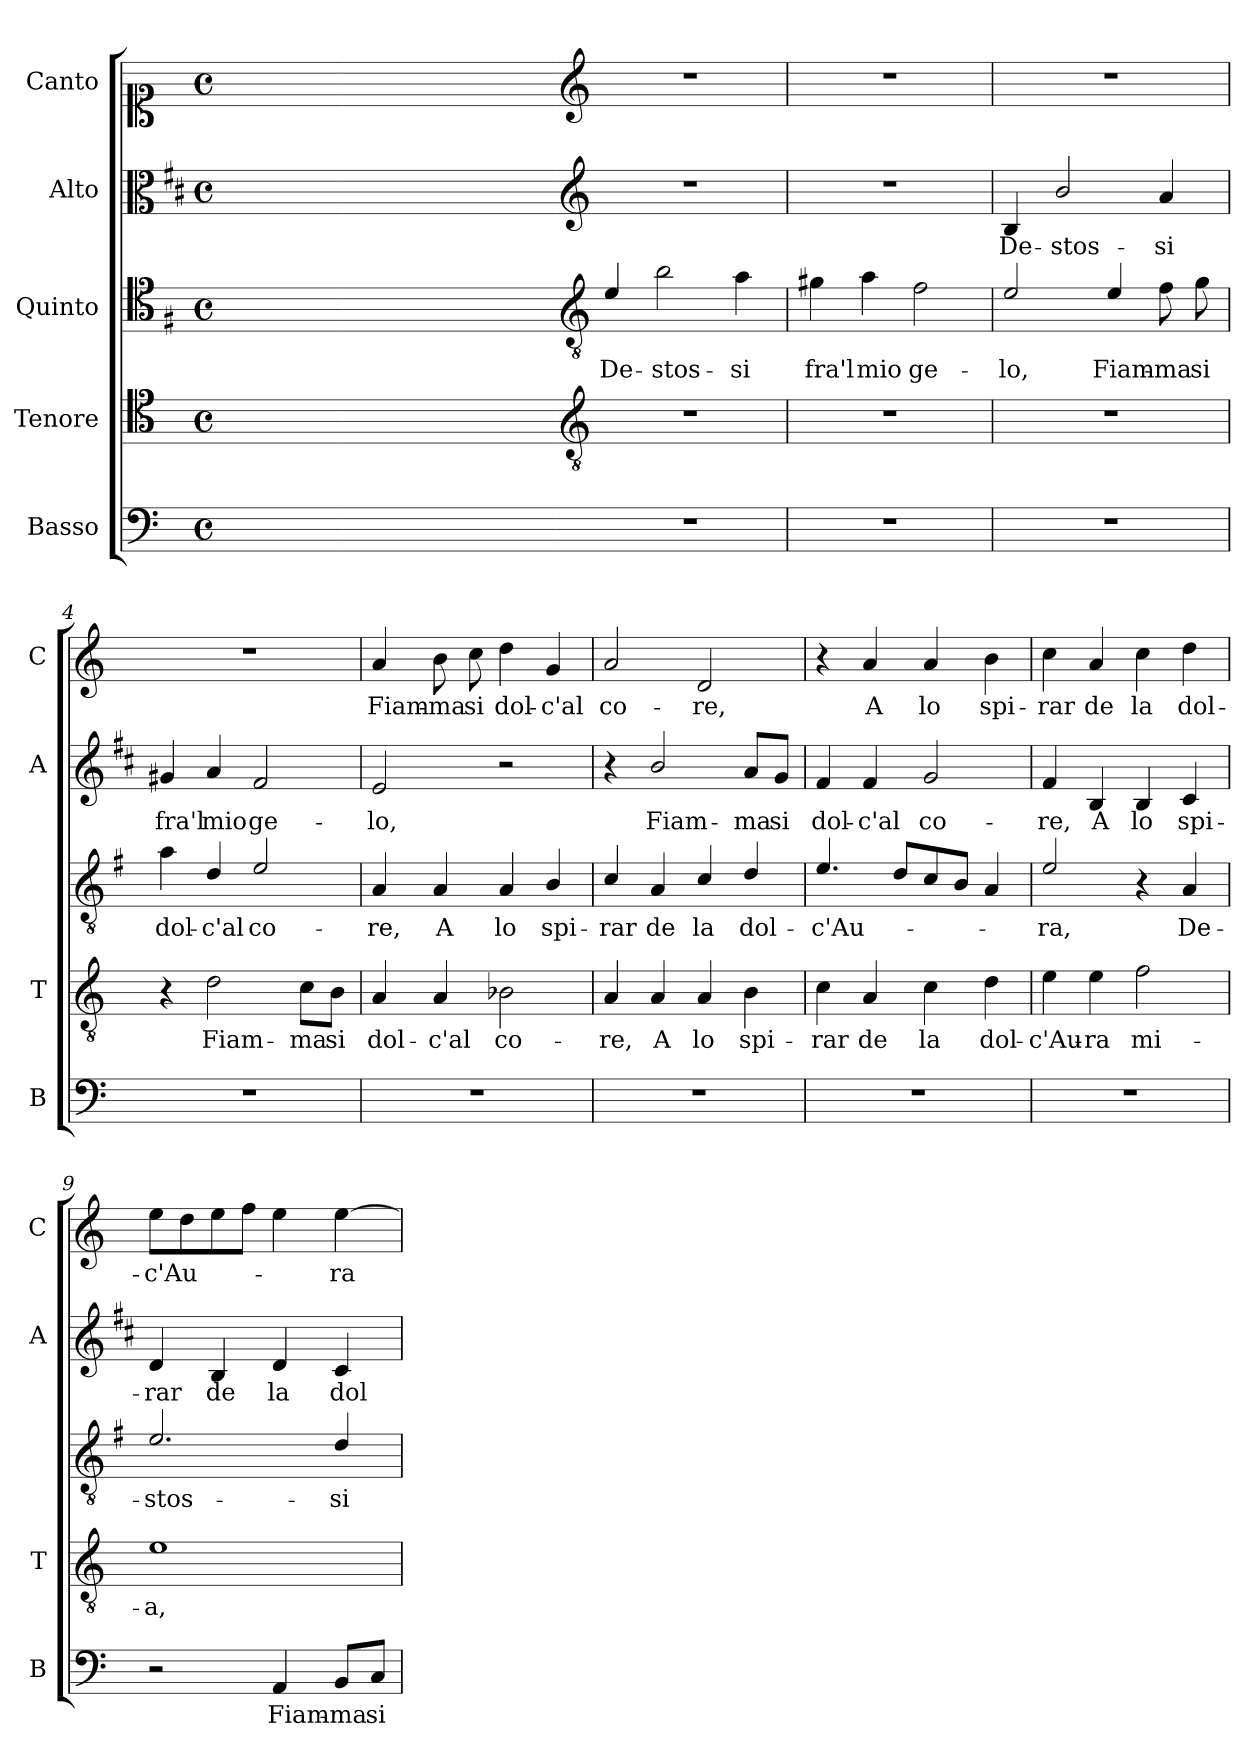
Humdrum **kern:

**kern	**text	**kern	**text	**kern	**text	**kern	**text	**kern	**text
*part5	*part5	*part4	*part4	*part3	*part3	*part2	*part2	*part1	*part1
*staff5	*staff5	*staff4	*staff4	*staff3	*staff3	*staff2	*staff2	*staff1	*staff1
*I"Basso	*	*I"Tenore	*	*I"Quinto	*	*I"Alto	*	*I"Canto	*
*I'B	*	*I'T	*	*	*	*I'A	*	*I'C	*
*clefF4	*	*clefC4	*	*clefC4	*	*clefC3	*	*clefC1	*
*	*	*	*	*ITrd4c7	*	*ITrd1c2	*	*	*
*k[]	*	*k[]	*	*k[]	*	*k[]	*	*k[]	*
*C:	*	*C:	*	*C:	*	*C:	*	*C:	*
*M4/4	*	*M4/4	*	*M4/4	*	*M4/4	*	*M4/4	*
*met(c)	*	*met(c)	*	*met(c)	*	*met(c)	*	*met(c)	*
=	=	=	=	=	=	=	=	=	=
1ryy	.	1ryy	.	1ryy	.	1ryy	.	1ryy	.
=1X-	=1X-	=1X-	=1X-	=1X-	=1X-	=1X-	=1X-	=1X-	=1X-
4ryy	.	4ryy	.	4ryy	.	4ryy	.	4ryy	.
4ryy	.	4ryy	.	4ryy	.	4ryy	.	4ryy	.
4ryy	.	4ryy	.	4ryy	.	4ryy	.	4ryy	.
4ryy	.	4ryy	.	4ryy	.	4ryy	.	4ryy	.
=1-	=1-	=1-	=1-	=1-	=1-	=1-	=1-	=1-	=1-
*	*	*clefGv2	*	*clefGv2	*	*clefG2	*	*clefG2	*
!	!	!	!	!	!LO:LY:b	!	!	!	!
1r	.	1r	.	4A/	De-	1r	.	1r	.
!	!	!	!	!	!LO:LY:b	!	!	!	!
.	.	.	.	2e\	-stos-	.	.	.	.
!	!	!	!	!	!LO:LY:b	!	!	!	!
.	.	.	.	4d\	-si	.	.	.	.
=2	=2	=2	=2	=2	=2	=2	=2	=2	=2
!	!	!	!	!	!LO:LY:b	!	!	!	!
1r	.	1r	.	4c#X\	fra'l	1r	.	1r	.
!	!	!	!	!	!LO:LY:b	!	!	!	!
.	.	.	.	4d\	mio	.	.	.	.
!	!	!	!	!	!LO:LY:b	!	!	!	!
.	.	.	.	2B\	ge-	.	.	.	.
=3	=3	=3	=3	=3	=3	=3	=3	=3	=3
!	!	!	!	!	!LO:LY:b	!	!LO:LY:b	!	!
1r	.	1r	.	2A/	-lo,	4A/	De-	1r	.
!	!	!	!	!	!	!	!LO:LY:b	!	!
.	.	.	.	.	.	2a/	-stos-	.	.
!	!	!	!	!	!LO:LY:b	!	!	!	!
.	.	.	.	4A/	Fiam-	.	.	.	.
!	!	!	!	!	!LO:LY:b	!	!LO:LY:b	!	!
.	.	.	.	8B\	-ma	4g/	-si	.	.
!	!	!	!	!	!LO:LY:b	!	!	!	!
.	.	.	.	8c\	si	.	.	.	.
=4	=4	=4	=4	=4	=4	=4	=4	=4	=4
!	!	!	!	!	!LO:LY:b	!	!LO:LY:b	!	!
1r	.	4r	.	4d\	dol-	4f#X/	fra'l	1r	.
!	!	!	!LO:LY:b	!	!LO:LY:b	!	!LO:LY:b	!	!
.	.	2d\	Fiam-	4G/	-c'al	4g/	mio	.	.
!	!	!	!	!	!LO:LY:b	!	!LO:LY:b	!	!
.	.	.	.	2A/	co-	2e/	ge-	.	.
!	!	!	!LO:LY:b	!	!	!	!	!	!
.	.	8c\L	-ma	.	.	.	.	.	.
!	!	!	!LO:LY:b	!	!	!	!	!	!
.	.	8B\J	si	.	.	.	.	.	.
=5	=5	=5	=5	=5	=5	=5	=5	=5	=5
!	!	!	!LO:LY:b	!	!LO:LY:b	!	!LO:LY:b	!	!LO:LY:b
1r	.	4A/	dol-	4D/	-re,	2d/	-lo,	4a/	Fiam-
!	!	!	!LO:LY:b	!	!LO:LY:b	!	!	!	!LO:LY:b
.	.	4A/	-c'al	4D/	A	.	.	8b\	-ma
!	!	!	!	!	!	!	!	!	!LO:LY:b
.	.	.	.	.	.	.	.	8cc\	si
!	!	!	!LO:LY:b	!	!LO:LY:b	!	!	!	!LO:LY:b
.	.	2B-X\	co-	4D/	lo	2r	.	4dd\	dol-
!	!	!	!	!	!LO:LY:b	!	!	!	!LO:LY:b
.	.	.	.	4E/	spi-	.	.	4g/	-c'al
=6	=6	=6	=6	=6	=6	=6	=6	=6	=6
!	!	!	!LO:LY:b	!	!LO:LY:b	!	!	!	!LO:LY:b
1r	.	4A/	-re,	4F/	-rar	4r	.	2a/	co-
!	!	!	!LO:LY:b	!	!LO:LY:b	!	!LO:LY:b	!	!
.	.	4A/	A	4D/	de	2a/	Fiam-	.	.
!	!	!	!LO:LY:b	!	!LO:LY:b	!	!	!	!LO:LY:b
.	.	4A/	lo	4F/	la	.	.	2d/	-re,
!	!	!	!LO:LY:b	!	!LO:LY:b	!	!LO:LY:b	!	!
.	.	4B\	spi-	4G/	dol-	8g/L	-ma	.	.
!	!	!	!	!	!	!	!LO:LY:b	!	!
.	.	.	.	.	.	8f/J	si	.	.
!!LO:LB:g=z
=7	=7	=7	=7	=7	=7	=7	=7	=7	=7
!	!	!	!LO:LY:b	!	!LO:LY:b	!	!LO:LY:b	!	!
1r	.	4c\	-rar	4.A/	-c'Au-	4e/	dol-	4r	.
!	!	!	!LO:LY:b	!	!	!	!LO:LY:b	!	!LO:LY:b
.	.	4A/	de	.	.	4e/	-c'al	4a/	A
.	.	.	.	8G/L	.	.	.	.	.
!	!	!	!LO:LY:b	!	!	!	!LO:LY:b	!	!LO:LY:b
.	.	4c\	la	8F/	.	2f/	co-	4a/	lo
.	.	.	.	8E/J	.	.	.	.	.
!	!	!	!LO:LY:b	!	!	!	!	!	!LO:LY:b
.	.	4d\	dol-	4D/	.	.	.	4b\	spi-
=8	=8	=8	=8	=8	=8	=8	=8	=8	=8
!	!	!	!LO:LY:b	!	!LO:LY:b	!	!LO:LY:b	!	!LO:LY:b
1r	.	4e\	-c'Au-	2A/	-ra,	4e/	-re,	4cc\	-rar
!	!	!	!LO:LY:b	!	!	!	!LO:LY:b	!	!LO:LY:b
.	.	4e\	-ra	.	.	4A/	A	4a/	de
!	!	!	!LO:LY:b	!	!	!	!LO:LY:b	!	!LO:LY:b
.	.	2f\	mi-	4r	.	4A/	lo	4cc\	la
!	!	!	!	!	!LO:LY:b	!	!LO:LY:b	!	!LO:LY:b
.	.	.	.	4D/	De-	4B/	spi-	4dd\	dol-
=9	=9	=9	=9	=9	=9	=9	=9	=9	=9
!	!	!	!LO:LY:b	!	!LO:LY:b	!	!LO:LY:b	!	!LO:LY:b
2r	.	1e	-a,	2.A/	-stos-	4c/	-rar	8ee\L	-c'Au-
.	.	.	.	.	.	.	.	8dd\	.
!	!	!	!	!	!	!	!LO:LY:b	!	!
.	.	.	.	.	.	4A/	de	8ee\	.
.	.	.	.	.	.	.	.	8ff\J	.
!	!LO:LY:b	!	!	!	!	!	!LO:LY:b	!	!
4AA/	Fiam-	.	.	.	.	4c/	la	4ee\	.
!	!LO:LY:b	!	!	!	!LO:LY:b	!	!LO:LY:b	!	!LO:LY:b
8BB/L	-ma	.	.	4G/	-si	4B/	dol-	[4ee\	-ra
!	!LO:LY:b	!	!	!	!	!	!	!	!
8C/J	si	.	.	.	.	.	.	.	.
=	=	=	=	=	=	=	=	=	=
*-	*-	*-	*-	*-	*-	*-	*-	*-	*-
